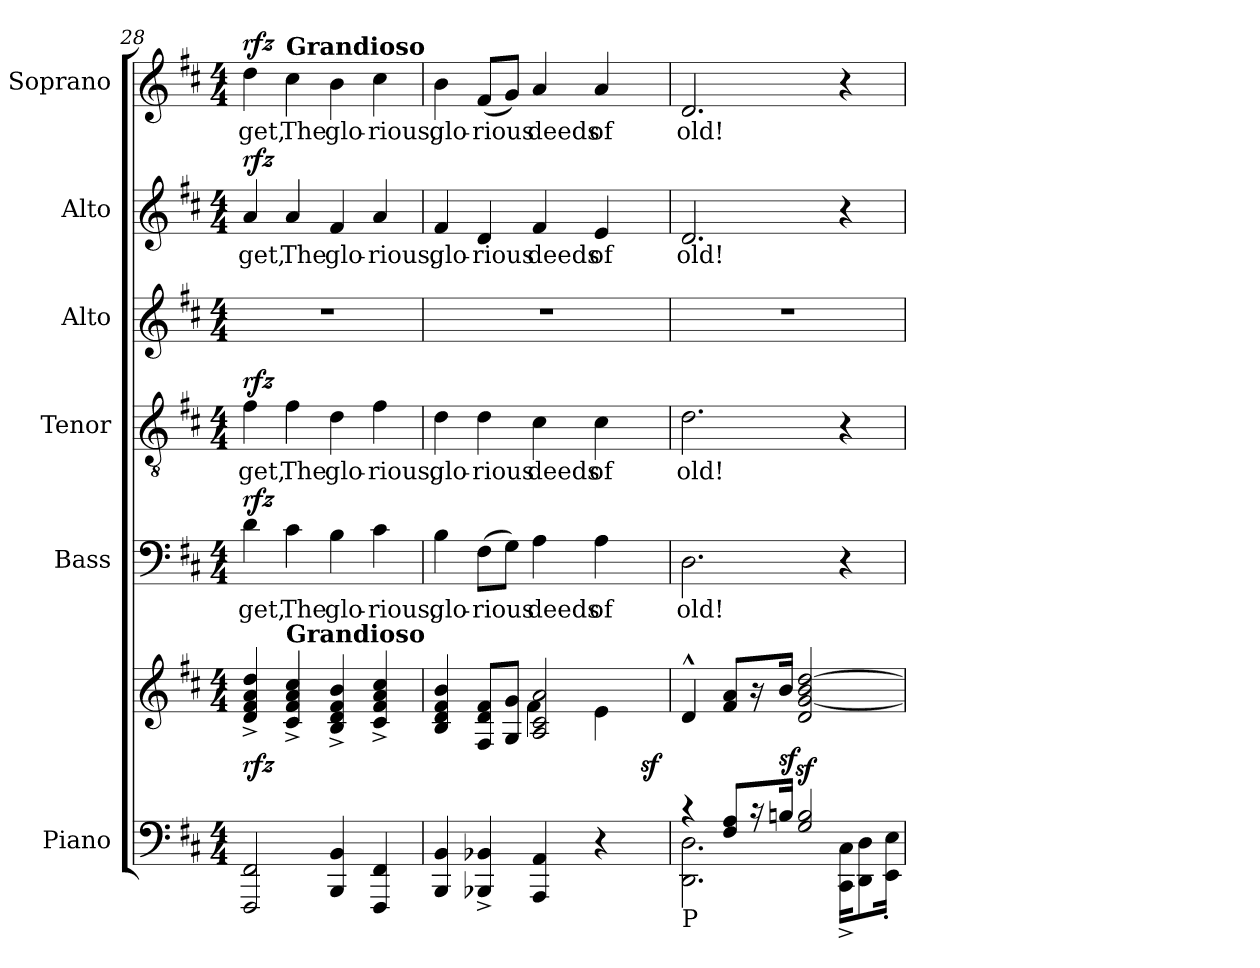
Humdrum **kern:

**kern	**kern	**dynam	**kern	**text	**dynam	**kern	**text	**dynam	**kern	**kern	**text	**dynam	**kern	**text	**dynam
*part6	*part6	*part6	*part5	*part5	*part5	*part4	*part4	*part4	*part3	*part2	*part2	*part2	*part1	*part1	*part1
*staff7	*staff6	*staff6/7	*staff5	*staff5	*staff5	*staff4	*staff4	*staff4	*staff3	*staff2	*staff2	*staff2	*staff1	*staff1	*staff1
*I"Piano	*	*	*I"Bass	*	*	*I"Tenor	*	*	*I"Alto	*I"Alto	*	*	*I"Soprano	*	*
*I'Pno.	*	*	*I'B.	*	*	*I'T.	*	*	*I'A.	*I'A.	*	*	*I'S.	*	*
*clefF4	*clefG2	*	*clefF4	*	*	*clefGv2	*	*	*clefG2	*clefG2	*	*	*clefG2	*	*
*	*	*	*	*	*	*ITrd7c12	*	*	*	*	*	*	*	*	*
*k[f#c#]	*k[f#c#]	*	*k[f#c#]	*	*	*k[f#c#]	*	*	*k[f#c#]	*k[f#c#]	*	*	*k[f#c#]	*	*
*D:	*D:	*	*D:	*	*	*D:	*	*	*D:	*D:	*	*	*D:	*	*
*M4/4	*M4/4	*	*M4/4	*	*	*M4/4	*	*	*M4/4	*M4/4	*	*	*M4/4	*	*
=28	=28	=28	=28	=28	=28	=28	=28	=28	=28	=28	=28	=28	=28	=28	=28
!	!	!	!	!LO:LY:b:color=#000000	!	!	!	!	!	!	!	!	!	!	!
!	!	!	!	!	!	!	!LO:LY:b:color=#000000	!	!	!	!	!	!	!	!
!	!	!	!	!	!	!	!	!	!	!	!LO:LY:b:color=#000000	!	!	!	!
!	!	!	!	!	!	!	!	!	!	!	!	!	!	!LO:LY:b:color=#000000	!
2FFF#i/ 2FF#i	4di/^ 4f#i^ 4ai^ 4ddi^	rfz	4di\	-get,	rfz	4F#i\	-get,	rfz	1r	4ai/	-get,	rfz	4ddi\	-get,	rfz
!	!	!	!	!LO:LY:b:color=#000000	!	!	!	!	!	!	!	!	!	!	!
!	!	!	!	!	!	!	!LO:LY:b:color=#000000	!	!	!	!	!	!	!	!
!	!	!	!	!	!	!	!	!	!	!	!LO:LY:b:color=#000000	!	!	!	!
!	!	!	!	!	!	!	!	!	!	!	!	!	!LO:TX:a:B:t=Grandioso	!	!
!	!LO:TX:a:B:t=Grandioso	!	!	!	!	!	!	!	!	!	!	!	!	!	!
!	!	!	!	!	!	!	!	!	!	!	!	!	!	!LO:LY:b:color=#000000	!
.	4c#i/^ 4f#i^ 4ai^ 4cc#i^	.	4c#i\	The	.	4F#i\	The	.	.	4ai/	The	.	4cc#i\	The	.
!	!	!	!	!LO:LY:b:color=#000000	!	!	!	!	!	!	!	!	!	!	!
!	!	!	!	!	!	!	!LO:LY:b:color=#000000	!	!	!	!	!	!	!	!
!	!	!	!	!	!	!	!	!	!	!	!LO:LY:b:color=#000000	!	!	!	!
!	!	!	!	!	!	!	!	!	!	!	!	!	!	!LO:LY:b:color=#000000	!
4BBBi/ 4BBi	4Bi/^ 4di^ 4f#i^ 4bi^	.	4Bi\	glo-	.	4Di\	glo-	.	.	4f#i/	glo-	.	4bi\	glo-	.
!	!	!	!	!LO:LY:b:color=#000000	!	!	!	!	!	!	!	!	!	!	!
!	!	!	!	!	!	!	!LO:LY:b:color=#000000	!	!	!	!	!	!	!	!
!	!	!	!	!	!	!	!	!	!	!	!LO:LY:b:color=#000000	!	!	!	!
!	!	!	!	!	!	!	!	!	!	!	!	!	!	!LO:LY:b:color=#000000	!
4FFF#i/ 4FF#i	4c#i/^ 4f#i^ 4ai^ 4cc#i^	.	4c#i\	-rious,	.	4F#i\	-rious,	.	.	4ai/	-rious,	.	4cc#i\	-rious,	.
=29	=29	=29	=29	=29	=29	=29	=29	=29	=29	=29	=29	=29	=29	=29	=29
*	*^	*	*	*	*	*	*	*	*	*	*	*	*	*	*
!	!	!	!	!	!LO:LY:b:color=#000000	!	!	!	!	!	!	!	!	!	!	!
!	!	!	!	!	!	!	!	!LO:LY:b:color=#000000	!	!	!	!	!	!	!	!
!	!	!	!	!	!	!	!	!	!	!	!	!LO:LY:b:color=#000000	!	!	!	!
!	!	!	!	!	!	!	!	!	!	!	!	!	!	!	!LO:LY:b:color=#000000	!
*^	*	*	*	*	*	*	*	*	*	*	*	*	*	*	*	*
4BBBi/ 4BBi	2ryy	4Bi/ 4di 4f#i 4bi	2ryy	.	4Bi\	glo-	.	4Di\	glo-	.	1r	4f#i/	glo-	.	4bi\	glo-	.
!	!	!	!	!	!	!LO:LY:b:color=#000000	!	!	!	!	!	!	!	!	!	!	!
!	!	!	!	!	!	!	!	!	!LO:LY:b:color=#000000	!	!	!	!	!	!	!	!
!	!	!	!	!	!	!	!	!	!	!	!	!	!LO:LY:b:color=#000000	!	!	!	!
!	!	!	!	!	!	!	!	!	!	!	!	!	!	!	!	!LO:LY:b:color=#000000	!
4BBB-Xi/^ 4BB-Xi^	.	8F#i/ 8di 8f#iL	.	.	(8F#i\L	-rious	.	4Di\	-rious	.	.	4di/	-rious	.	(8f#i/L	-rious	.
.	.	8Gi/ 8giJ	.	.	8Gi\J)	.	.	.	.	.	.	.	.	.	8gi/J)	.	.
!	!	!	!	!	!	!LO:LY:b:color=#000000	!	!	!	!	!	!	!	!	!	!	!
!	!	!	!	!	!	!	!	!	!LO:LY:b:color=#000000	!	!	!	!	!	!	!	!
!	!	!	!	!	!	!	!	!	!	!	!	!	!LO:LY:b:color=#000000	!	!	!	!
!	!	!	!	!	!	!	!	!	!	!	!	!	!	!	!	!LO:LY:b:color=#000000	!
4AAAi/ 4AAi	4ryy	2Ai/ 2c#i 2ai	4f#i\	.	4Ai\	deeds	.	4C#i\	deeds	.	.	4f#i/	deeds	.	4ai/	deeds	.
!	!	!	!	!	!	!LO:LY:b:color=#000000	!	!	!	!	!	!	!	!	!	!	!
!	!	!	!	!	!	!	!	!	!LO:LY:b:color=#000000	!	!	!	!	!	!	!	!
!	!	!	!	!	!	!	!	!	!	!	!	!	!LO:LY:b:color=#000000	!	!	!	!
!	!	!	!	!	!	!	!	!	!	!	!	!	!	!	!	!LO:LY:b:color=#000000	!
4r	16ryy	.	4ei\	.	4Ai\	of	.	4C#i\	of	.	.	4ei/	of	.	4ai/	of	.
.	32ryy	.	.	.	.	.	.	.	.	.	.	.	.	.	.	.	.
.	64ryy	.	.	.	.	.	.	.	.	.	.	.	.	.	.	.	.
.	128ryy	.	.	.	.	.	.	.	.	.	.	.	.	.	.	.	.
.	256ryy	.	.	.	.	.	.	.	.	.	.	.	.	.	.	.	.
.	1024ryy	.	.	.	.	.	.	.	.	.	.	.	.	.	.	.	.
.	8ryy	.	.	sf	.	.	.	.	.	.	.	.	.	.	.	.	.
.	512.ryy	.	.	.	.	.	.	.	.	.	.	.	.	.	.	.	.
*	*	*v	*v	*	*	*	*	*	*	*	*	*	*	*	*	*	*
=30	=30	=30	=30	=30	=30	=30	=30	=30	=30	=30	=30	=30	=30	=30	=30	=30
*	*	*^	*	*	*	*	*	*	*	*	*	*	*	*	*	*
!	!	!	!	!	!	!LO:LY:b:color=#000000	!	!	!	!	!	!	!	!	!	!	!
*	*	*v	*v	*	*	*	*	*	*	*	*	*	*	*	*	*	*
*	*	*^	*	*	*	*	*	*	*	*	*	*	*	*	*	*
!	!	!	!	!	!	!	!	!	!LO:LY:b:color=#000000	!	!	!	!	!	!	!	!
*	*	*v	*v	*	*	*	*	*	*	*	*	*	*	*	*	*	*
*	*	*^	*	*	*	*	*	*	*	*	*	*	*	*	*	*
!	!	!	!	!	!	!	!	!	!	!	!	!	!LO:LY:b:color=#000000	!	!	!	!
*	*	*v	*v	*	*	*	*	*	*	*	*	*	*	*	*	*	*
*	*	*^	*	*	*	*	*	*	*	*	*	*	*	*	*	*
!LO:TX:b:t=P	!	!	!	!	!	!	!	!	!	!	!	!	!	!	!	!	!
!	!	!	!	!	!	!	!	!	!	!	!	!	!	!	!	!LO:LY:b:color=#000000	!
*	*	*v	*v	*	*	*	*	*	*	*	*	*	*	*	*	*	*
4r	2.DDi\ 2.Di	4d^^i/	.	2.Di\	old!	.	2.Di\	old!	.	1r	2.di/	old!	.	2.di/	old!	.
8F#i/ 8AiL	.	8f#i/ 8aiL	.	.	.	.	.	.	.	.	.	.	.	.	.	.
16r	.	16r	.	.	.	.	.	.	.	.	.	.	.	.	.	.
16Bni/Jk	.	16bi/Jk	sf	.	.	.	.	.	.	.	.	.	.	.	.	.
2Gi/ 2Bi	.	2di/z [<2giz 2biz [>2ddiz	.	.	.	.	.	.	.	.	.	.	.	.	.	.
.	16CC#i\^ 16C#i^KL	.	.	4r	.	.	4r	.	.	.	4r	.	.	4r	.	.
.	8DDi\ 8Di	.	.	.	.	.	.	.	.	.	.	.	.	.	.	.
.	16EEi\' 16Ei'Jk	.	.	.	.	.	.	.	.	.	.	.	.	.	.	.
*v	*v	*	*	*	*	*	*	*	*	*	*	*	*	*	*	*
=	=	=	=	=	=	=	=	=	=	=	=	=	=	=	=
*-	*-	*-	*-	*-	*-	*-	*-	*-	*-	*-	*-	*-	*-	*-	*-
